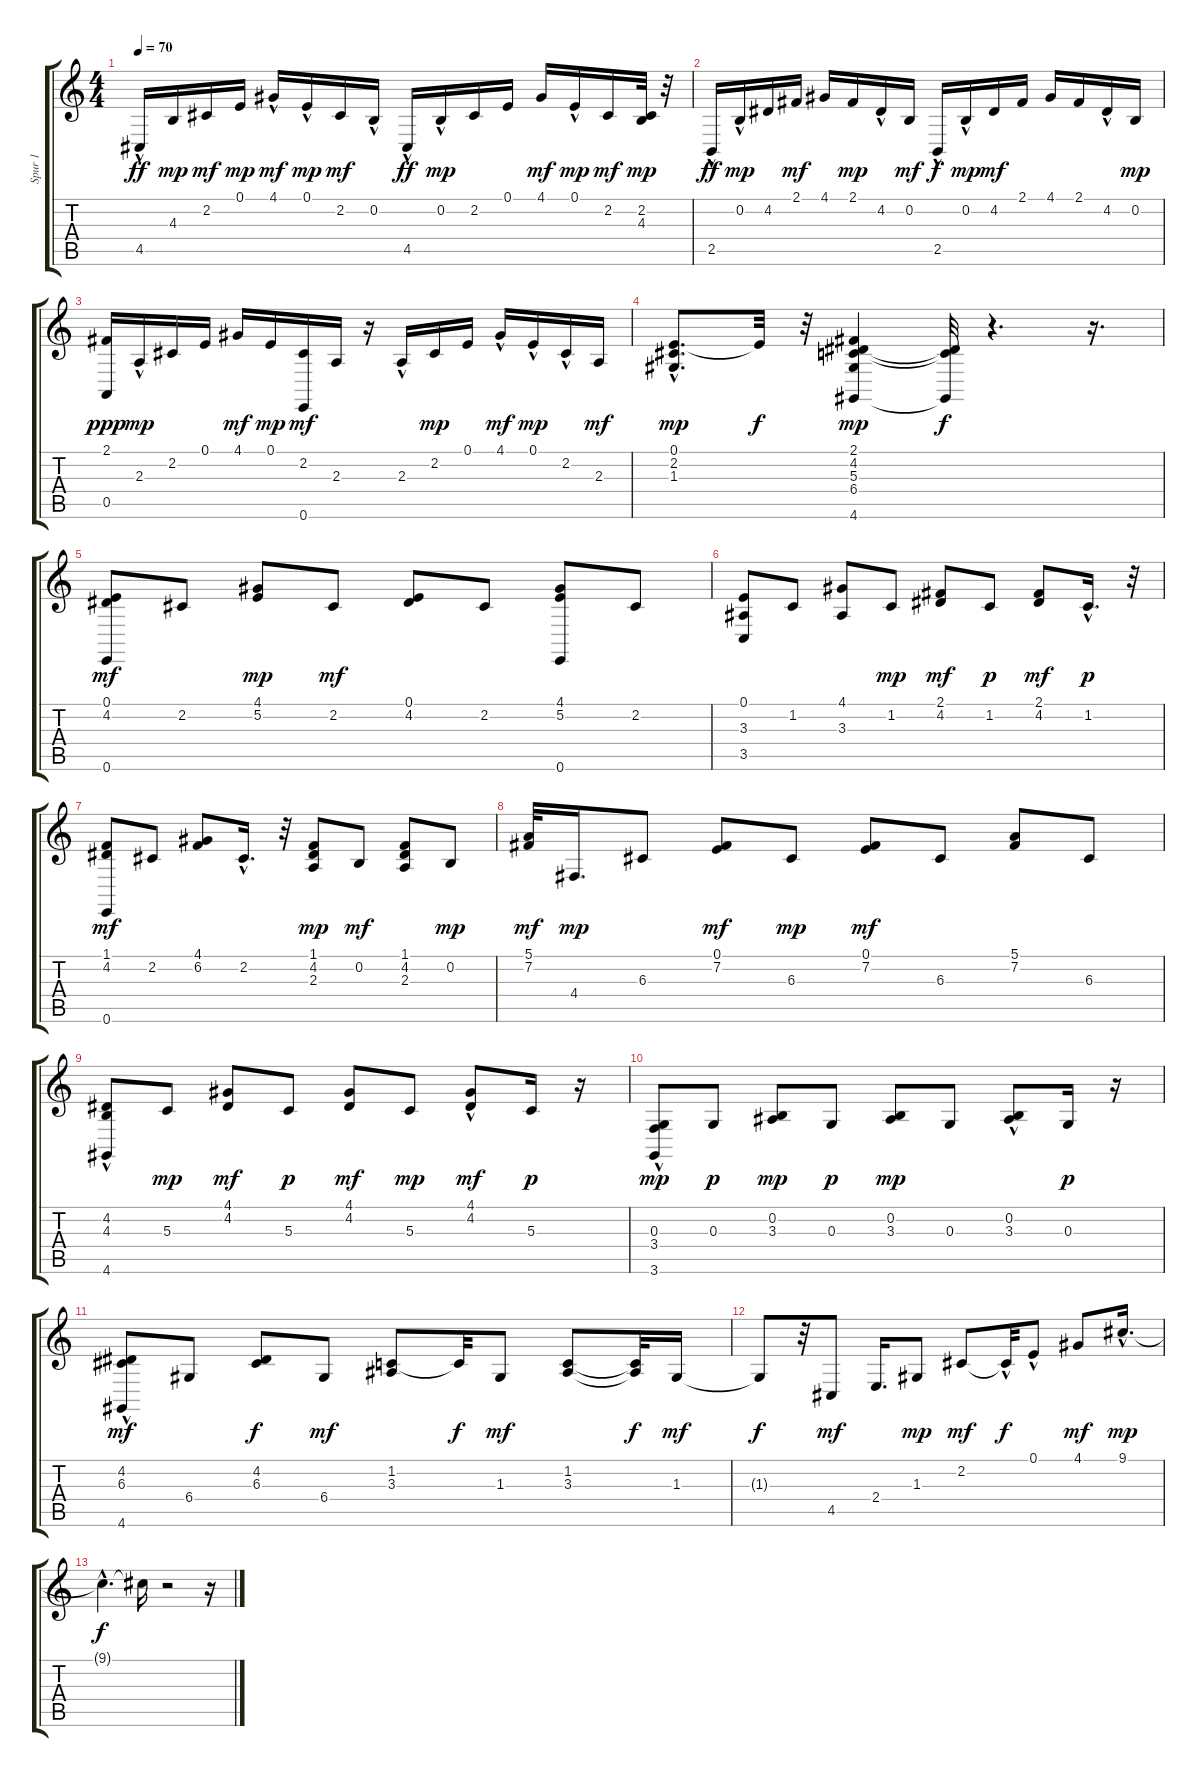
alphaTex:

\track ("Spur 1" "Spur 1") {instrument acousticgrandpiano}
\staff {score tabs}
\tuning (E4 B3 G3 D3 A2 E2) {hide}
\ts (4 4)
\tempo 70
\clef g2
\ks c
4.5{hac}.16{dy ff} 4.3.16{dy mp} 2.2.16{dy mf} 0.1.16{dy mp} 4.1{hac}.16{dy mf} 0.1{hac}.16{dy mp} 2.2.16{dy mf} 0.2{hac}.16 4.5{hac}.16{dy ff} 0.2{hac}.16{dy mp} 2.2.16 0.1.16 4.1.16{dy mf} 0.1{hac}.16{dy mp} 2.2.16{dy mf} (2.2 4.3).32{dy mp} r.32 |
2.5{hac}.16{dy ff} 0.2{hac}.16{dy mp} 4.2.16 2.1.16{dy mf} 4.1.16 2.1.16{dy mp} 4.2{hac}.16 0.2.16{dy mf} 2.5{hac}.16{dy f} 0.2{hac}.16{dy mp} 4.2.16{dy mf} 2.1.16 4.1.16 2.1.16 4.2{hac}.16 0.2.16{dy mp} |
(2.1 0.5).16{dy ppp} 2.3{hac}.16{dy mp} 2.2.16 0.1.16 4.1.16{dy mf} 0.1.16{dy mp} (2.2 0.6).16{dy mf} 2.3.16 r.16 2.3{hac}.16 2.2.16{dy mp} 0.1.16 4.1{hac}.16{dy mf} 0.1{hac}.16{dy mp} 2.2{hac}.16 2.3.16{dy mf} |
(0.1{hac} 2.2 1.3{hac}).8{d dy mp} 0.1{t}.32{dy f} r.32 (2.1 4.2 5.3 6.4 4.6).4{dy mp} (4.2{t} 5.3{t} 4.6{t}).32{dy f} r.4{d} r.16{d} |
(0.1 4.2 0.6).8{dy mf} 2.2.8 (4.1 5.2).8{dy mp} 2.2.8{dy mf} (0.1 4.2).8 2.2.8 (4.1 5.2 0.6).8 2.2.8 |
(0.1 3.3 3.5).8 1.2.8 (4.1 3.3).8 1.2.8{dy mp} (2.1 4.2).8{dy mf} 1.2.8{dy p} (2.1 4.2).8{dy mf} 1.2{hac}.16{d dy p} r.32 |
(1.1 4.2 0.6).8{dy mf} 2.2.8 (4.1 6.2).8 2.2{hac}.16{d} r.32 (1.1 4.2 2.3).8{dy mp} 0.2.8{dy mf} (1.1 4.2 2.3).8 0.2.8{dy mp} |
(5.1 7.2).32{dy mf} 4.4.16{d dy mp} 6.3.8 (0.1 7.2).8{dy mf} 6.3.8{dy mp} (0.1 7.2).8{dy mf} 6.3.8 (5.1 7.2).8 6.3.8 |
(4.2 4.3 4.6{hac}).8 5.3.8{dy mp} (4.1 4.2).8{dy mf} 5.3.8{dy p} (4.1 4.2).8{dy mf} 5.3.8{dy mp} (4.1{hac} 4.2).8{dy mf} 5.3.16{dy p} r.16 |
(0.3{hac} 3.4 3.6{hac}).8{dy mp} 0.3.8{dy p} (0.2 3.3).8{dy mp} 0.3.8{dy p} (0.2 3.3).8{dy mp} 0.3.8 (0.2 3.3{hac}).8 0.3.16{dy p} r.16 |
(4.2 6.3 4.6{hac}).8{dy mf} 6.4.8 (4.2 6.3).8{dy f} 6.4.8{dy mf} (1.2 3.3).8 1.2{t}.32{dy f} 1.3.8{dy mf} (1.2 3.3).8 (1.2{t} 3.3{t}).32{dy f} 1.3.16{dy mf} |
1.3{t}.8{dy f} r.32 4.5.8{dy mf} 2.4.16{d} 1.3.8{dy mp} 2.2.8{dy mf} 2.2{hac t}.32{dy f} 0.1{hac}.8 4.1.8{dy mf} 9.1{hac}.16{d dy mp} |
9.1{hac t}.4{d dy f} 9.1{t}.16 r.2 r.16
